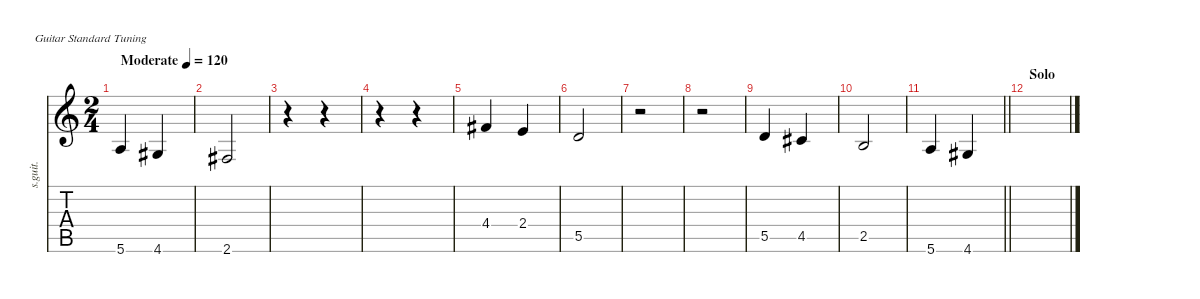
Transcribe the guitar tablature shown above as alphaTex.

\defaultSystemsLayout 4
\hideDynamics
\bracketExtendMode nobrackets
\otherSystemsTrackNameOrientation horizontal
\track ("Lead Guitar" "s.guit.") {instrument acousticguitarsteel}
\staff {score tabs}
\tuning (E4 B3 G3 D3 A2 E2)
\ts (2 4)
\beaming (8 2 2)
\tempo (120 "Moderate")
\clef g2
\ks c
5.6.4{dy f instrument acousticguitarsteel beam Up} 4.6{acc #}.4{beam Up} |
2.6{acc #}.2{beam Up} |
r.4{beam Down} r.4{beam Down} |
r.4{beam Down} r.4{beam Down} |
4.4{acc #}.4{beam Up} 2.4.4{beam Up} |
5.5.2{dy mf beam Up} |
r.2{beam Down} |
r.2{beam Down} |
5.5.4{dy f beam Up} 4.5{acc #}.4{beam Up} |
2.5.2{beam Up} |
\barLineRight lightlight
5.6.4{beam Up} 4.6{acc #}.4{beam Up} |
\section ("" "Solo")
